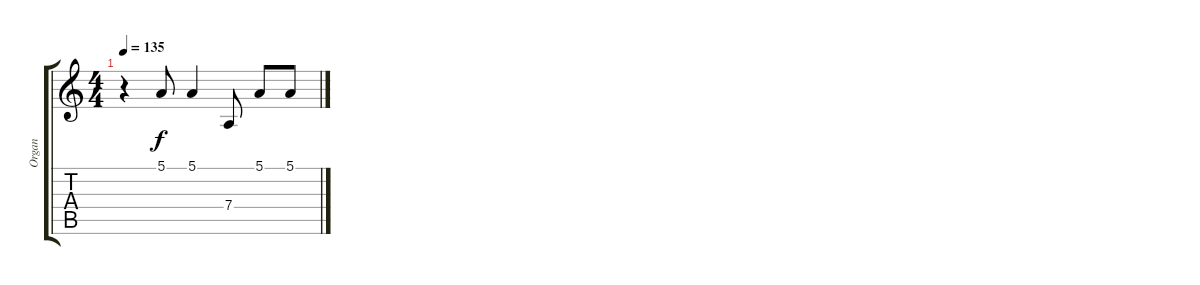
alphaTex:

\track ("Organ" "Organ") {instrument rockorgan}
\staff {score tabs}
\tuning (E4 B3 G3 D3 A2 E2) {hide}
\ts (4 4)
\tempo 135
\clef g2
\ks c
r.4{dy f} 5.1.8 5.1.4 7.4{t}.8 5.1.8 5.1.8
